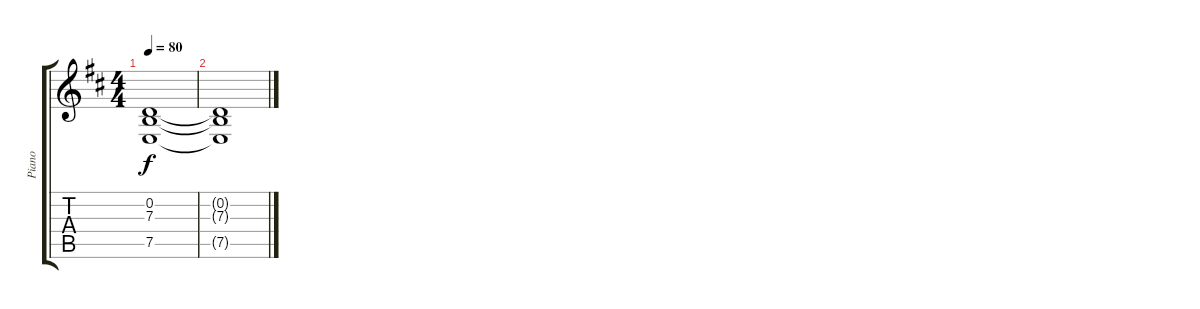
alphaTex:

\track ("Piano" "Piano") {instrument acousticgrandpiano}
\staff {score tabs}
\tuning (E4 B3 G3 D3 A2 E2) {hide}
\ts (4 4)
\tempo 80
\clef g2
\ks d
(0.2 7.3 7.5).1{dy f} |
(0.2{t} 7.3{t} 7.5{t}).1
